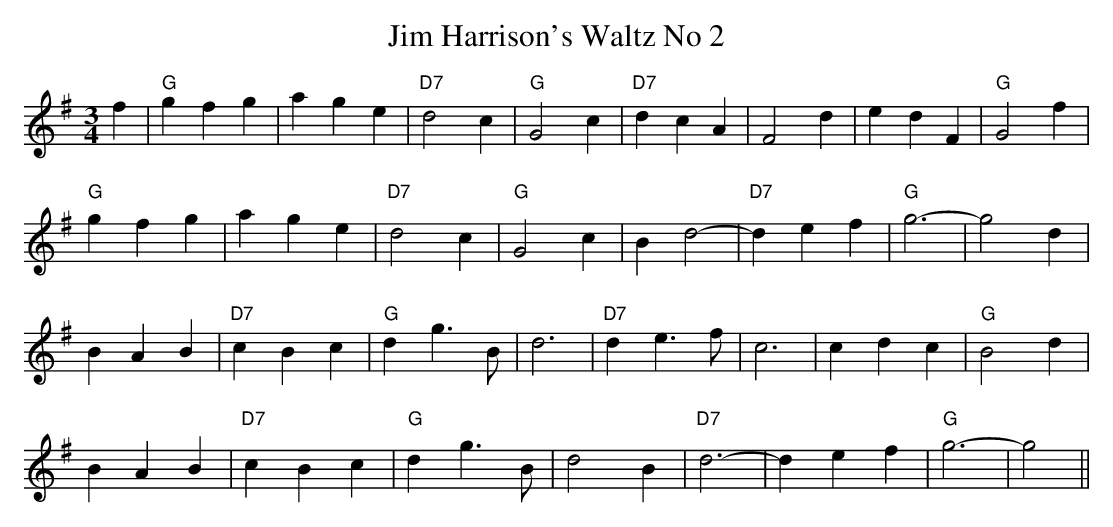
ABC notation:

X:1
T:Jim Harrison's Waltz No 2
M:3/4
L:1/8
K:G
f2|"G"g2f2g2|a2g2e2|"D7"d4c2|"G"G4c2|"D7"d2c2A2|F4d2|e2d2F2|"G"G4f2|
"G"g2f2g2|a2g2e2|"D7"d4c2|"G"G4c2|B2d4-|"D7"d2e2f2|"G"g6-| g4d2|
B2A2B2|"D7"c2B2c2|"G"d2g3B|d6|"D7"d2e3f|c6|c2d2c2|"G"B4d2|
B2A2B2|"D7"c2B2c2|"G"d2g3B|d4B2|"D7"d6-|d2e2f2|"G"g6-|g4||
